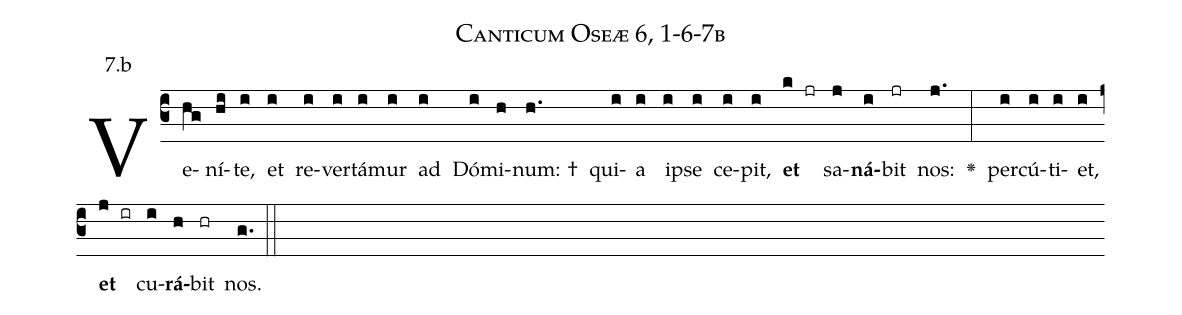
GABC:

name: Canticum Oseæ 6, 1-6-7b;
annotation: 7.b;
%%
(c3)Ve(hg)ní(hi)te,(i) et(i) re(i)ver(i)tá(i)mur(i) ad(i) Dó(i)mi(h)num: †(h.) qui(i)a(i) i(i)pse(i) ce(i)pit,(i) <b>et</b>(k jr) sa(j)<b>ná</b>(i)bit(jr) nos:(j.) <v>\greheightstar</v>(:) per(i)cú(i)ti(i)et,(i) <b>et</b>(j ir) cu(i)<b>rá</b>(h)bit(hr) nos.(g.) (::)


%E(i) u(i) o(j) u(i) a(h) e.(g.) (::)
